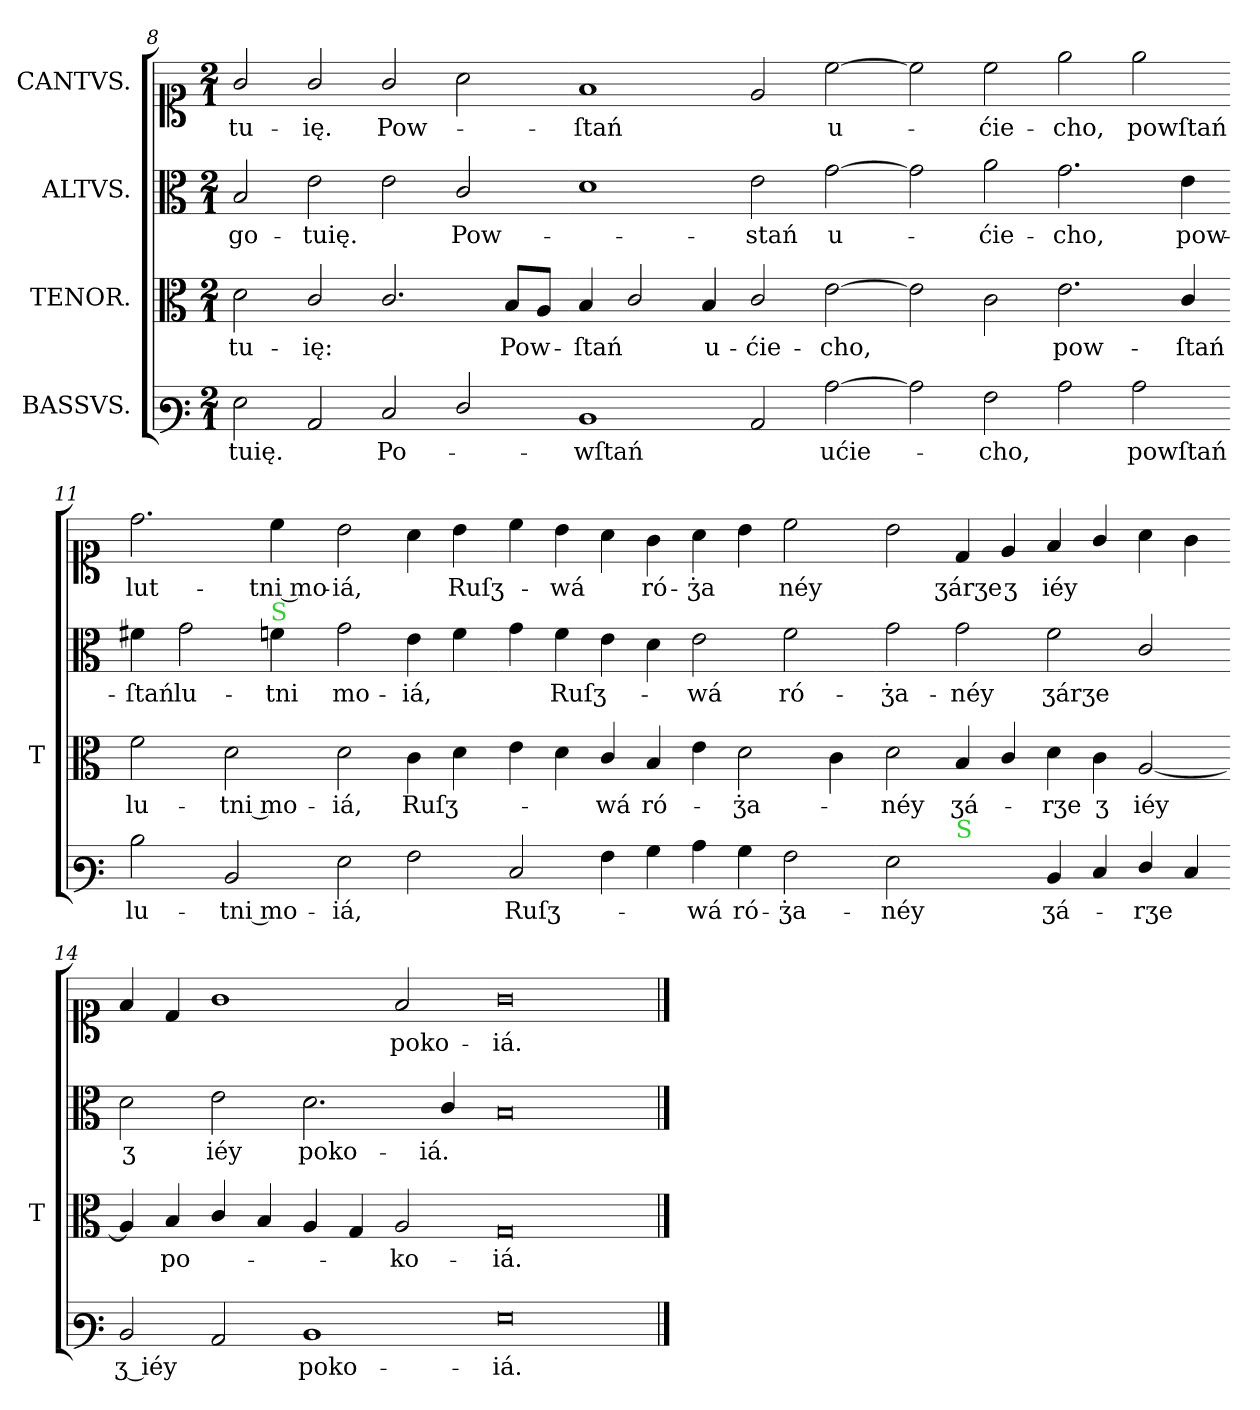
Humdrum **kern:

**kern	**text	**kern	**text	**kern	**text	**kern	**text
*part4	*part4	*part3	*part3	*part2	*part2	*part1	*part1
*staff4	*staff4	*staff3	*staff3	*staff2	*staff2	*staff1	*staff1
*I"BASSVS.	*	*I"TENOR.	*	*I"ALTVS.	*	*I"CANTVS.	*
*	*	*I'T	*	*	*	*	*
*clefF3	*	*clefC3	*	*clefC3	*	*clefC1	*
*k[]	*	*k[]	*	*k[]	*	*k[]	*
*M2/1	*	*M2/1	*	*M2/1	*	*M2/1	*
=8	=8	=8	=8	=8	=8	=8	=8
2G\	tuię.	2d\	tu-	2B/	go-	2g/	-tu-
2C/	.	2c/	-ię:	2e\	-tuię.	2g/	-ię.
2E/	Po-	2.c/	.	2e\	.	2g/	Pow-
2F/	.	.	.	2c/	Pow-	2a\	.
.	.	8B/L	Pow-	.	.	.	.
.	.	8A/J	.	.	.	.	.
=9-	=9-	=9-	=9-	=9-	=9-	=9-	=9-
1D/	-wſtań	4B/	-ſtań	1d\	.	1f/	-ſtań
.	.	2c/	.	.	.	.	.
.	.	4B/	u-	.	.	.	.
2C/	.	2c/	ćie-	2e\	-stań	2e/	.
[2c\	ućie-	[2e\	-cho,	[2g\	u-	[2cc\	u-
=10-	=10-	=10-	=10-	=10-	=10-	=10-	=10-
2c\]	.	2e\]	.	2g\]	.	2cc\]	.
2A\	-cho,	2c\	.	2a\	ćie-	2cc\	-ćie-
2c\	.	2.e\	pow-	2.g\	-cho,	2ee\	-cho,
2c\	powſtań	.	.	.	.	2ee\	powſtań
.	.	4c/	-ſtań	4e\	pow-	.	.
=11-	=11-	=11-	=11-	=11-	=11-	=11-	=11-
2d\	lu-	2f\	lu-	4f#X\	-ſtań	2.dd\	lut-
.	.	.	.	2g\	lu-	.	.
2D/	-tni mo-	2d\	-tni mo-	.	.	.	.
!	!	!	!	!LO:TX:a:color=limegreen:t=S	!	!	!
.	.	.	.	4fn\	-tni	4cc\	-tni mo-
2G\	-iá,	2d\	-iá,	2g\	mo-	2b\	-iá,
2A\	.	4c\	Ruſʒ-	4e\	-iá,	4a\	.
.	.	4d\	.	4f\	.	4b\	Ruſʒ-
=12-	=12-	=12-	=12-	=12-	=12-	=12-	=12-
2E/	Ruſʒ-	4e\	.	4g\	.	4cc\	.
.	.	4d\	.	4f\	Ruſʒ-	4b\	-wá
4A\	.	4c/	-wá	4e\	.	4a\	.
4B\	.	4B/	ró-	4d\	.	4g\	ró-
4c\	-wá	4e\	.	2e\	-wá	4a\	-ʒ̇a
4B\	ró-	2d\	-ʒ̇a-	.	.	4b\	.
2A\	-ʒ̇a-	.	.	2f\	ró-	2cc\	-néy
.	.	4c\	.	.	.	.	.
=13-	=13-	=13-	=13-	=13-	=13-	=13-	=13-
2G\	-néy	2d\	-néy	2g\	-ʒ̇a-	2b\	.
!LO:TX:a:color=limegreen:t=S	!	!	!	!	!	!	!
2ryy	.	4B/	ʒá-	2g\	-néy	4d/	ʒárʒe
.	.	4c/	.	.	.	4e/	ʒ
4D/	ʒá-	4d\	-rʒe	2f\	ʒárʒe	4f/	iéy
4E/	.	4c\	ʒ	.	.	4g/	.
4F/	-rʒe	[2A/	iéy	2c/	.	4a\	.
4E/	.	.	.	.	.	4g\	.
=14-	=14-	=14-	=14-	=14-	=14-	=14-	=14-
2D/	ʒ iéy	4A/]	.	2d\	ʒ	4f/	.
.	.	4B/	po-	.	.	4d/	.
2C/	.	4c/	.	2e\	iéy	1g\	.
.	.	4B/	.	.	.	.	.
1D/	poko-	4A/	.	2.d\	poko-	.	.
.	.	4G/	.	.	.	.	.
.	.	2A/	-ko-	.	.	2f/	poko-
.	.	.	.	4c/	-iá.	.	.
=15-	=15-	=15-	=15-	=15-	=15-	=15-	=15-
0G\	-iá.	0G/	-iá.	0B/	.	0g\	-iá.
==	==	==	==	==	==	==	==
*-	*-	*-	*-	*-	*-	*-	*-
